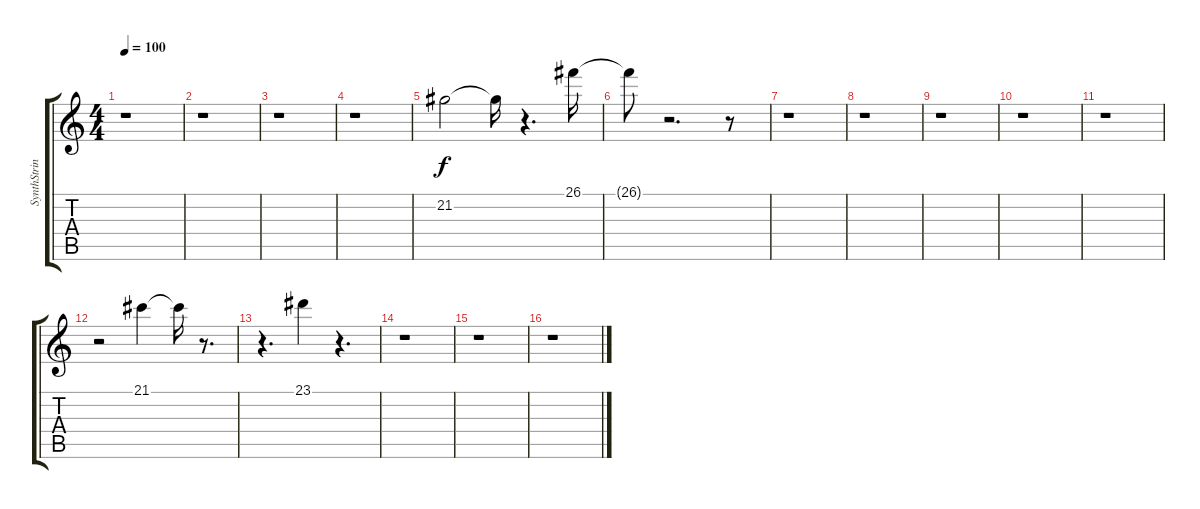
\track ("SynthStrings" "SynthStrin") {instrument synthstrings1}
\staff {score tabs}
\tuning (E4 B3 G3 D3 A2 E2) {hide}
\ts (4 4)
\tempo 100
\clef g2
\ks c
r.1{dy f} |
r.1 |
r.1 |
r.1 |
21.2.2 21.2{t}.16 r.4{d} 26.1.16 |
26.1{t}.8 r.2{d} r.8 |
r.1 |
r.1 |
r.1 |
r.1 |
r.1 |
r.2 21.1.4 21.1{t}.16 r.8{d} |
r.4{d} 23.1.4 r.4{d} |
r.1 |
r.1 |
r.1
